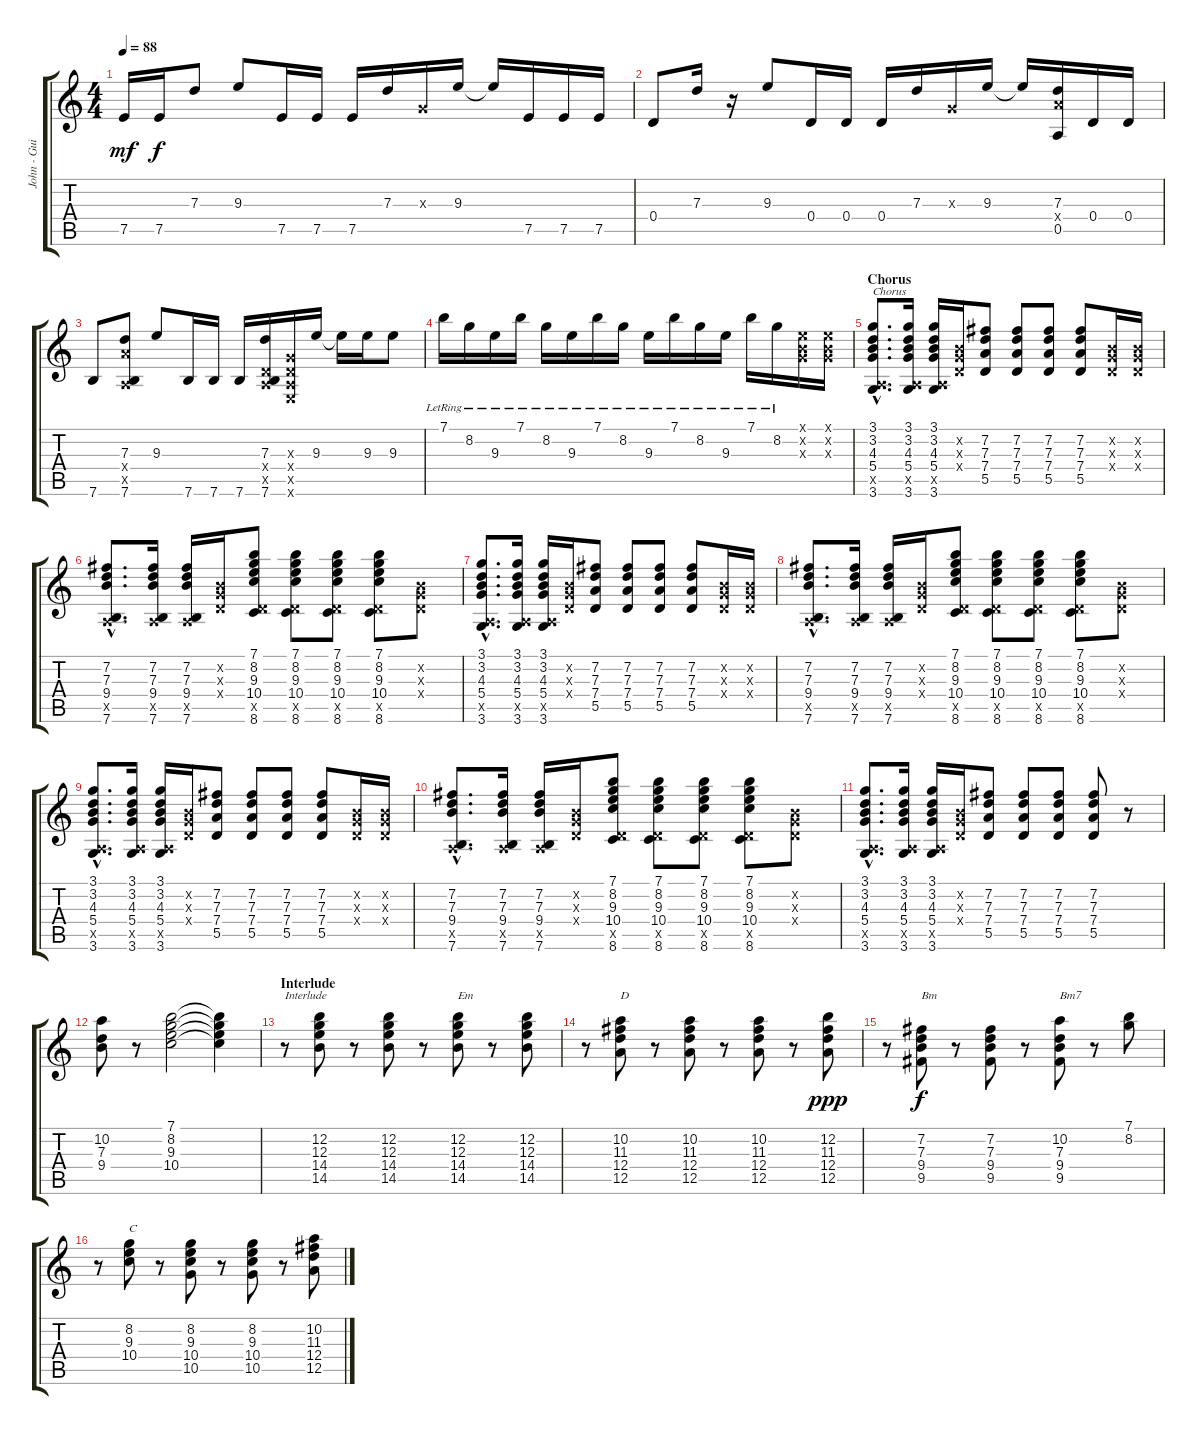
\track ("John - Guitar" "John - Gui") {instrument electricguitarclean}
\staff {score tabs}
\tuning (E4 B3 G3 D3 A2 E2) {hide}
\ts (4 4)
\tempo 88
\clef g2
\ks c
7.5.16{dy mf} 7.5.16{dy f} 7.3.8 9.3.8 7.5.16 7.5.16 7.5.16 7.3.16 0.3{x}.16 9.3.16 9.3{t}.16 7.5.16 7.5.16 7.5.16 |
0.4.8 7.3.16 r.16 9.3.8 0.4.16 0.4.16 0.4.16 7.3.16 0.3{x}.16 9.3.16 9.3{t}.16 (7.3 7.4{x} 0.5).16 0.4.16 0.4.16 |
7.6.8 (7.3 7.4{x} 0.5{x} 7.6).8 9.3.8 7.6.16 7.6.16 7.6.16 (7.3 0.4{x} 0.5{x} 7.6).16 (0.3{x} 0.4{x} 0.5{x} 0.6{x}).16 9.3.16 9.3{t}.16 9.3.16 9.3.8 |
7.1{lr}.16 8.2{lr}.16 9.3{lr}.16 7.1{lr}.16 8.2{lr}.16 9.3{lr}.16 7.1{lr}.16 8.2{lr}.16 9.3{lr}.16 7.1{lr}.16 8.2{lr}.16 9.3{lr}.16 7.1{lr}.16 8.2{lr}.16 (0.1{x} 0.2{x} 0.3{x}).16 (0.1{x} 0.2{x} 0.3{x}).16 |
\section ("" "Chorus")
(3.1{hac} 3.2{hac} 4.3{hac} 5.4{hac} 0.5{hac x} 3.6{hac}).8{d txt "Chorus"} (3.1 3.2 4.3 5.4 0.5{x} 3.6).16 (3.1 3.2 4.3 5.4 0.5{x} 3.6).16 (0.2{x} 0.3{x} 0.4{x}).16 (7.2 7.3 7.4 5.5).8 (7.2 7.3 7.4 5.5).8 (7.2 7.3 7.4 5.5).8 (7.2 7.3 7.4 5.5).8 (0.2{x} 0.3{x} 0.4{x}).16 (0.2{x} 0.3{x} 0.4{x}).16 |
(7.2{hac} 7.3{hac} 9.4{hac} 0.5{hac x} 7.6{hac}).8{d} (7.2 7.3 9.4 0.5{x} 7.6).16 (7.2 7.3 9.4 0.5{x} 7.6).16 (0.2{x} 0.3{x} 0.4{x}).16 (7.1 8.2 9.3 10.4 5.5{x} 8.6).8 (7.1 8.2 9.3 10.4 5.5{x} 8.6).8 (7.1 8.2 9.3 10.4 5.5{x} 8.6).8 (7.1 8.2 9.3 10.4 5.5{x} 8.6).8 (0.2{x} 0.3{x} 0.4{x}).8 |
(3.1{hac} 3.2{hac} 4.3{hac} 5.4{hac} 0.5{hac x} 3.6{hac}).8{d} (3.1 3.2 4.3 5.4 0.5{x} 3.6).16 (3.1 3.2 4.3 5.4 0.5{x} 3.6).16 (0.2{x} 0.3{x} 0.4{x}).16 (7.2 7.3 7.4 5.5).8 (7.2 7.3 7.4 5.5).8 (7.2 7.3 7.4 5.5).8 (7.2 7.3 7.4 5.5).8 (0.2{x} 0.3{x} 0.4{x}).16 (0.2{x} 0.3{x} 0.4{x}).16 |
(7.2{hac} 7.3{hac} 9.4{hac} 0.5{hac x} 7.6{hac}).8{d} (7.2 7.3 9.4 0.5{x} 7.6).16 (7.2 7.3 9.4 0.5{x} 7.6).16 (0.2{x} 0.3{x} 0.4{x}).16 (7.1 8.2 9.3 10.4 5.5{x} 8.6).8 (7.1 8.2 9.3 10.4 5.5{x} 8.6).8 (7.1 8.2 9.3 10.4 5.5{x} 8.6).8 (7.1 8.2 9.3 10.4 5.5{x} 8.6).8 (0.2{x} 0.3{x} 0.4{x}).8 |
(3.1{hac} 3.2{hac} 4.3{hac} 5.4{hac} 0.5{hac x} 3.6{hac}).8{d} (3.1 3.2 4.3 5.4 0.5{x} 3.6).16 (3.1 3.2 4.3 5.4 0.5{x} 3.6).16 (0.2{x} 0.3{x} 0.4{x}).16 (7.2 7.3 7.4 5.5).8 (7.2 7.3 7.4 5.5).8 (7.2 7.3 7.4 5.5).8 (7.2 7.3 7.4 5.5).8 (0.2{x} 0.3{x} 0.4{x}).16 (0.2{x} 0.3{x} 0.4{x}).16 |
(7.2{hac} 7.3{hac} 9.4{hac} 0.5{hac x} 7.6{hac}).8{d} (7.2 7.3 9.4 0.5{x} 7.6).16 (7.2 7.3 9.4 0.5{x} 7.6).16 (0.2{x} 0.3{x} 0.4{x}).16 (7.1 8.2 9.3 10.4 5.5{x} 8.6).8 (7.1 8.2 9.3 10.4 5.5{x} 8.6).8 (7.1 8.2 9.3 10.4 5.5{x} 8.6).8 (7.1 8.2 9.3 10.4 5.5{x} 8.6).8 (0.2{x} 0.3{x} 0.4{x}).8 |
(3.1{hac} 3.2{hac} 4.3{hac} 5.4{hac} 0.5{hac x} 3.6{hac}).8{d} (3.1 3.2 4.3 5.4 0.5{x} 3.6).16 (3.1 3.2 4.3 5.4 0.5{x} 3.6).16 (0.2{x} 0.3{x} 0.4{x}).16 (7.2 7.3 7.4 5.5).8 (7.2 7.3 7.4 5.5).8 (7.2 7.3 7.4 5.5).8 (7.2 7.3 7.4 5.5).8 r.8 |
(10.2 7.3 9.4).8 r.8 (7.1 8.2 9.3 10.4).2 (7.1{t} 8.2{t} 9.3{t} 10.4{t}).4 |
\section ("" "Interlude")
r.8{txt "Interlude"} (12.2 12.3 14.4 14.5).8 r.8 (12.2 12.3 14.4 14.5).8 r.8 (12.2 12.3 14.4 14.5).8{txt "Em"} r.8 (12.2 12.3 14.4 14.5).8 |
r.8 (10.2 11.3 12.4 12.5).8{txt "D"} r.8 (10.2 11.3 12.4 12.5).8 r.8 (10.2 11.3 12.4 12.5).8 r.8 (12.2 11.3 12.4 12.5).8{dy ppp} |
r.8 (7.2 7.3 9.4 9.5).8{txt "Bm" dy f} r.8 (7.2 7.3 9.4 9.5).8 r.8 (10.2 7.3 9.4 9.5).8{txt "Bm7"} r.8 (7.1 8.2).8 |
r.8 (8.2 9.3 10.4).8{txt "C"} r.8 (8.2 9.3 10.4 10.5).8 r.8 (8.2 9.3 10.4 10.5).8 r.8 (10.2 11.3 12.4 12.5).8
